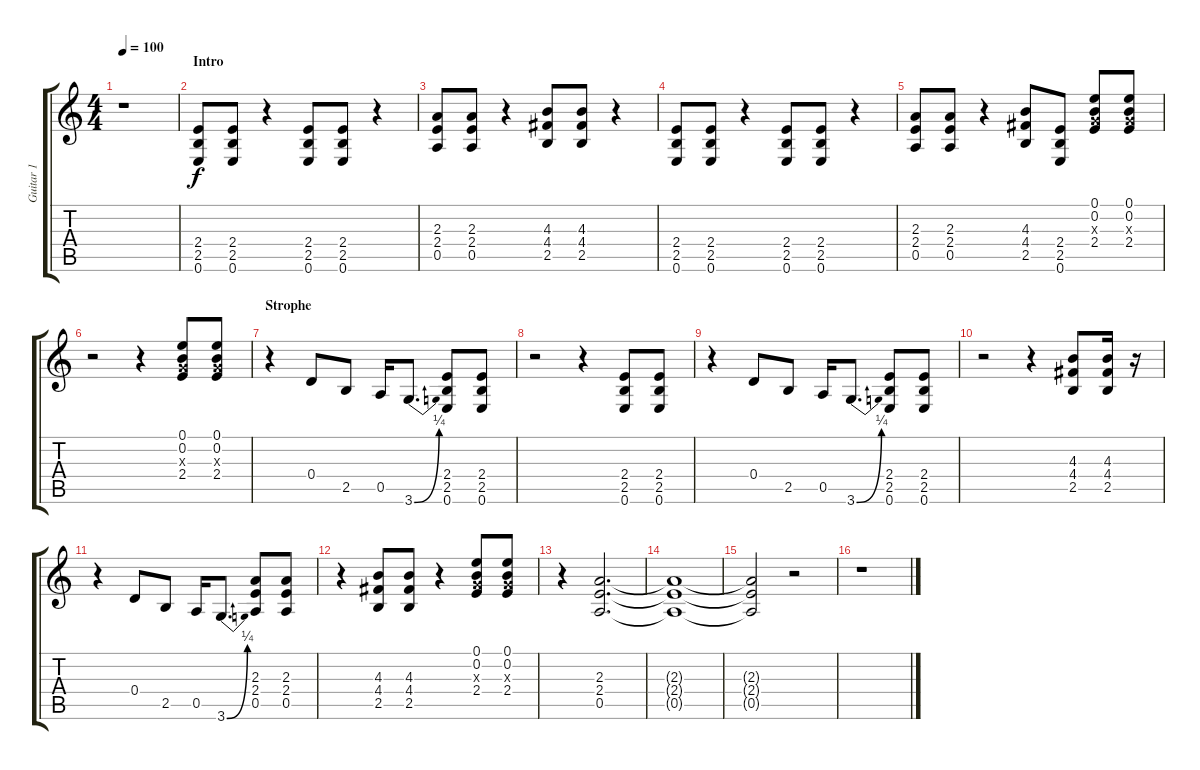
\track ("Guitar 1" "Guitar 1") {instrument overdrivenguitar}
\staff {score tabs}
\tuning (E4 B3 G3 D3 A2 E2) {hide}
\ts (4 4)
\tempo 100
\clef g2
\ks c
r.1{dy f instrument overdrivenguitar} |
\section ("" "Intro")
(2.4 2.5 0.6).8 (2.4 2.5 0.6).8 r.4 (2.4 2.5 0.6).8 (2.4 2.5 0.6).8 r.4 |
(2.3 2.4 0.5).8 (2.3 2.4 0.5).8 r.4 (4.3 4.4 2.5).8 (4.3 4.4 2.5).8 r.4 |
(2.4 2.5 0.6).8 (2.4 2.5 0.6).8 r.4 (2.4 2.5 0.6).8 (2.4 2.5 0.6).8 r.4 |
(2.3 2.4 0.5).8 (2.3 2.4 0.5).8 r.4 (4.3 4.4 2.5).8 (2.4 2.5 0.6).8 (0.1 0.2 0.3{x} 2.4).8 (0.1 0.2 0.3{x} 2.4).8 |
r.2 r.4 (0.1 0.2 0.3{x} 2.4).8 (0.1 0.2 0.3{x} 2.4).8 |
\section ("" "Strophe")
r.4 0.4.8 2.5.8 0.5.16 3.6{be (bend 0 0 60 1)}.8{d} (2.4 2.5 0.6).8 (2.4 2.5 0.6).8 |
r.2 r.4 (2.4 2.5 0.6).8 (2.4 2.5 0.6).8 |
r.4 0.4.8 2.5.8 0.5.16 3.6{be (bend 0 0 60 1)}.8{d} (2.4 2.5 0.6).8 (2.4 2.5 0.6).8 |
r.2 r.4 (4.3 4.4 2.5).8 (4.3 4.4 2.5).16 r.16 |
r.4 0.4.8 2.5.8 0.5.16 3.6{be (bend 0 0 60 1)}.8{d} (2.3 2.4 0.5).8 (2.3 2.4 0.5).8 |
r.4 (4.3 4.4 2.5).8 (4.3 4.4 2.5).8 r.4 (0.1 0.2 0.3{x} 2.4).8 (0.1 0.2 0.3{x} 2.4).8 |
r.4 (2.3 2.4 0.5).2{d} |
(2.3{t} 2.4{t} 0.5{t}).1 |
(2.3{t} 2.4{t} 0.5{t}).2 r.2 |
r.1
